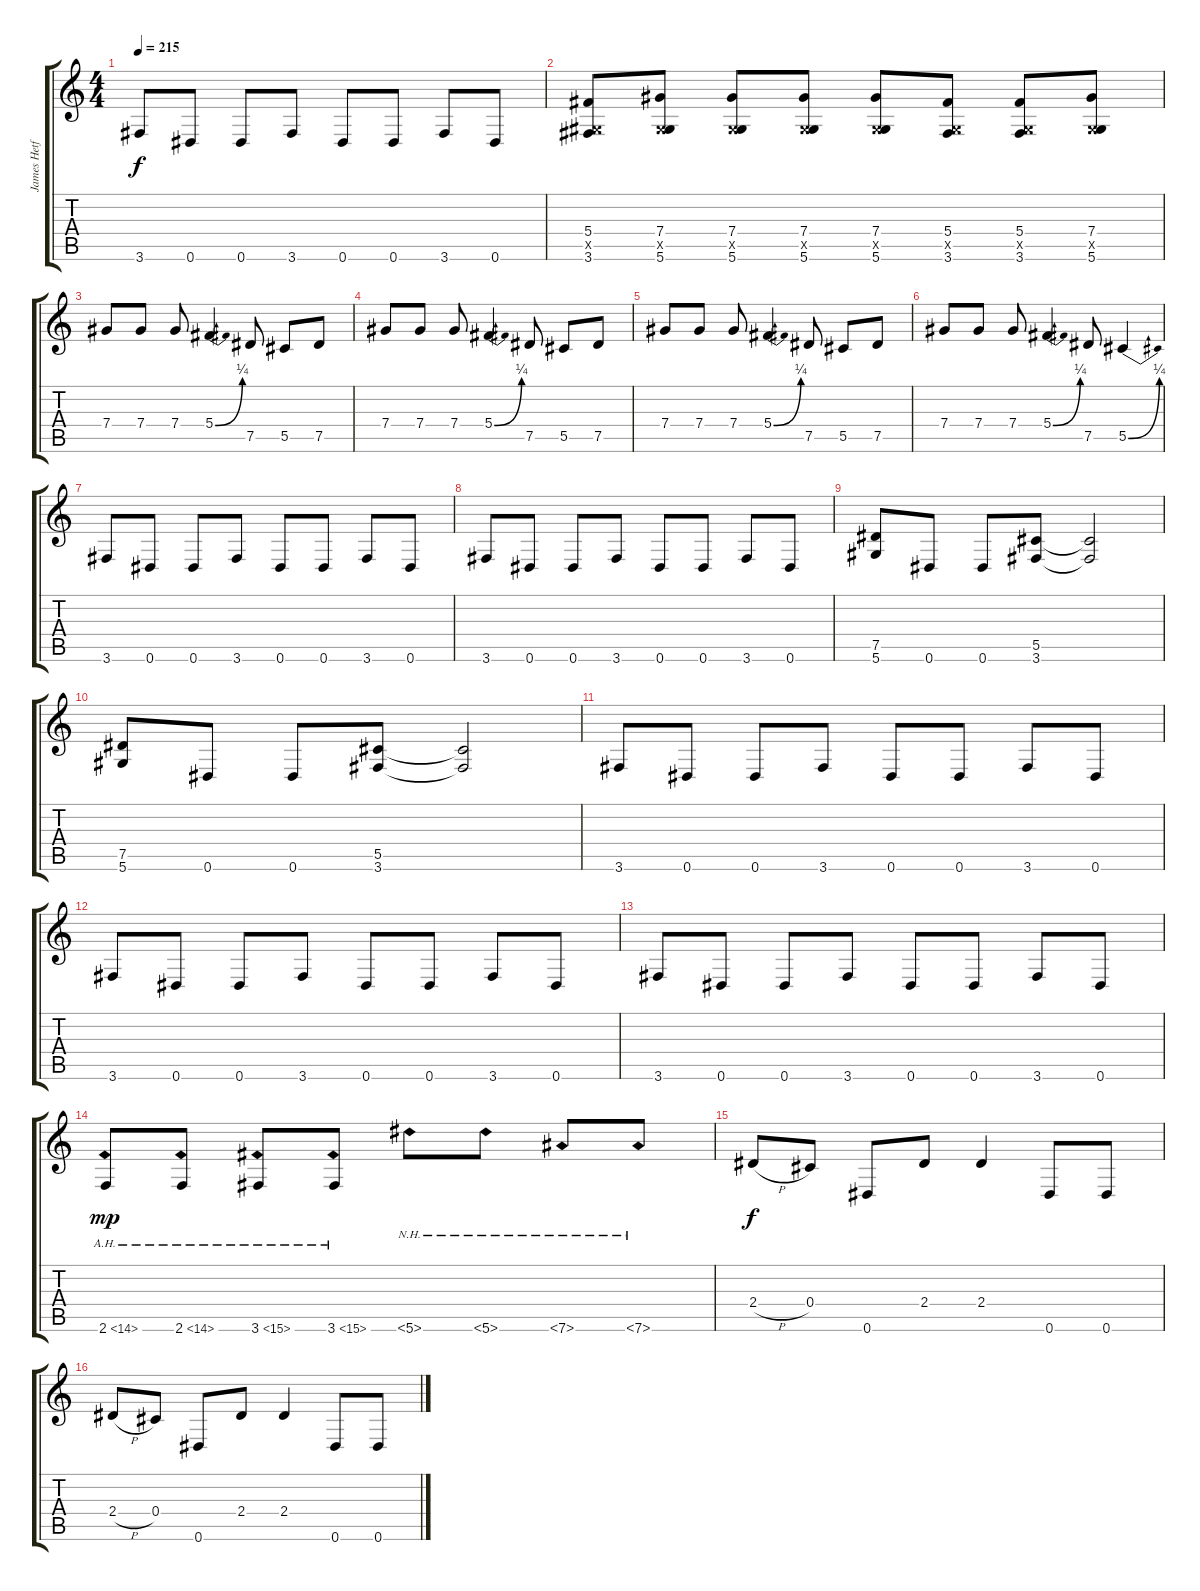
\track ("James Hetfield" "James Hetf") {instrument distortionguitar}
\staff {score tabs}
\tuning (Eb4 Bb3 Gb3 Db3 Ab2 Eb2) {hide}
\ts (4 4)
\tempo 215
\clef g2
\ks c
3.6.8{dy f} 0.6.8 0.6.8 3.6.8 0.6.8 0.6.8 3.6.8 0.6.8 |
(5.4 0.5{x} 3.6).8 (7.4 0.5{x} 5.6).8 (7.4 0.5{x} 5.6).8 (7.4 0.5{x} 5.6).8 (7.4 0.5{x} 5.6).8 (5.4 0.5{x} 3.6).8 (5.4 0.5{x} 3.6).8 (7.4 0.5{x} 5.6).8 |
7.4.8 7.4.8 7.4.8 5.4{be (bend 0 0 60 1)}.4 7.5.8 5.5.8 7.5.8 |
7.4.8 7.4.8 7.4.8 5.4{be (bend 0 0 60 1)}.4 7.5.8 5.5.8 7.5.8 |
7.4.8 7.4.8 7.4.8 5.4{be (bend 0 0 60 1)}.4 7.5.8 5.5.8 7.5.8 |
7.4.8 7.4.8 7.4.8 5.4{be (bend 0 0 60 1)}.4 7.5.8 5.5{be (bend 0 0 60 1)}.4 |
3.6.8 0.6.8 0.6.8 3.6.8 0.6.8 0.6.8 3.6.8 0.6.8 |
3.6.8 0.6.8 0.6.8 3.6.8 0.6.8 0.6.8 3.6.8 0.6.8 |
(7.5 5.6).8 0.6.8 0.6.8 (5.5 3.6).8 (5.5{t} 3.6{t}).2 |
(7.5 5.6).8 0.6.8 0.6.8 (5.5 3.6).8 (5.5{t} 3.6{t}).2 |
3.6.8 0.6.8 0.6.8 3.6.8 0.6.8 0.6.8 3.6.8 0.6.8 |
3.6.8 0.6.8 0.6.8 3.6.8 0.6.8 0.6.8 3.6.8 0.6.8 |
3.6.8 0.6.8 0.6.8 3.6.8 0.6.8 0.6.8 3.6.8 0.6.8 |
2.6{ah 12}.8{dy mp} 2.6{ah 12}.8 3.6{ah 12}.8 3.6{ah 12}.8 5.6{nh}.8 5.6{nh}.8 7.6{nh}.8 7.6{nh}.8 |
2.4{h}.8{dy f} 0.4.8 0.6.8 2.4.8 2.4.4 0.6.8 0.6.8 |
2.4{h}.8 0.4.8 0.6.8 2.4.8 2.4.4 0.6.8 0.6.8
